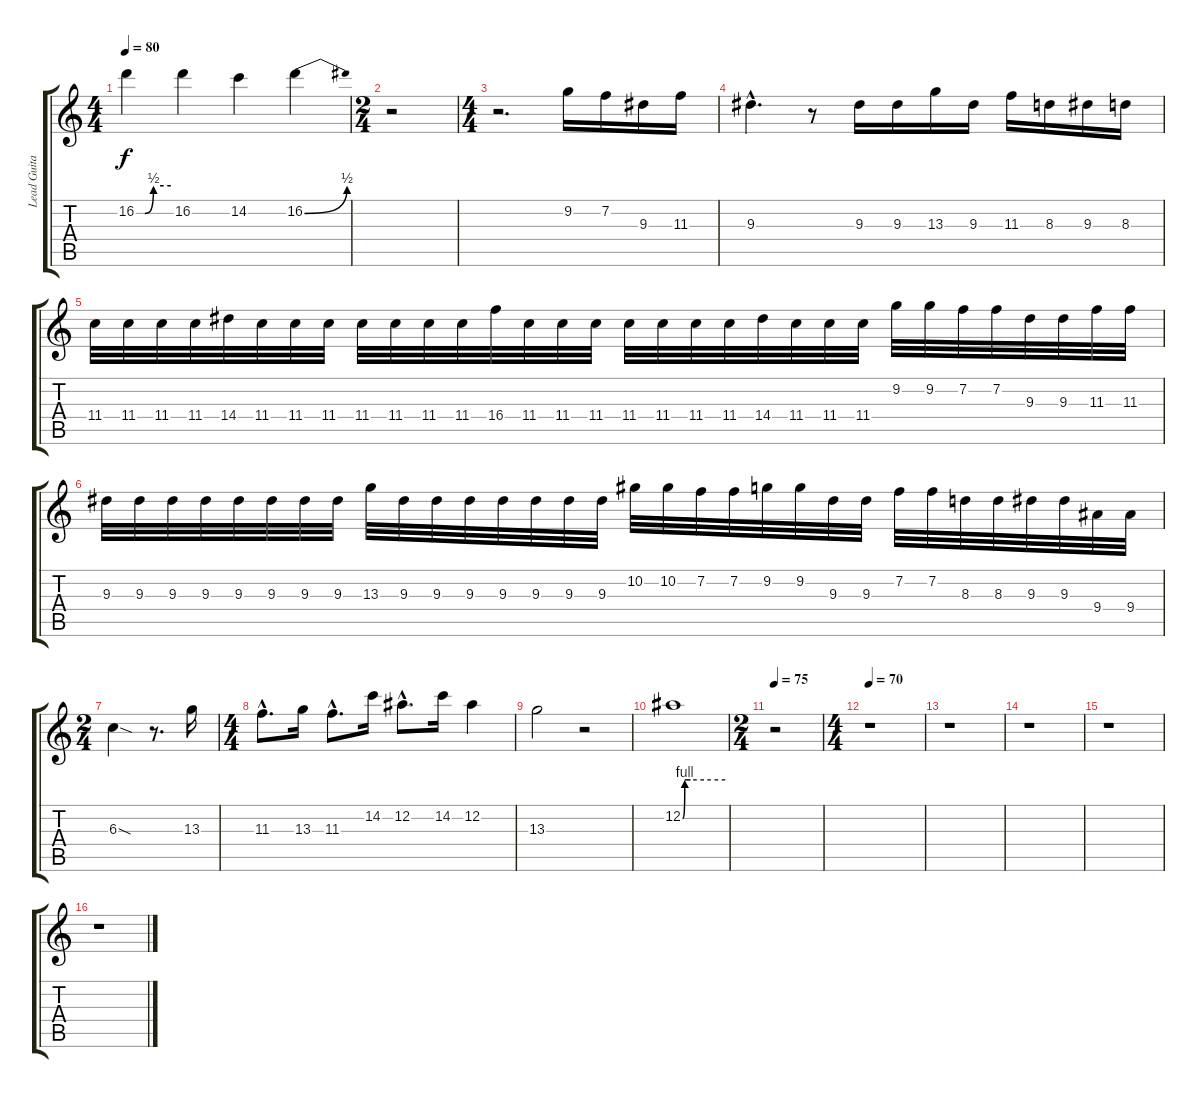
\track ("Lead Guitar 1" "Lead Guita") {instrument distortionguitar}
\staff {score tabs}
\tuning (Eb4 Bb3 Gb3 Db3 Ab2 Db2) {hide}
\ts (4 4)
\tempo 80
\clef g2
\ks c
16.2{be (custom 0 0 15 0 30 2 60 2)}.4{dy f} 16.2.4 14.2.4 16.2{be (bend 0 0 60 2)}.4 |
\ts (2 4)
r.2 |
\ts (4 4)
r.2{d} 9.2.16 7.2.16 9.3.16 11.3.16 |
9.3{hac}.4{d} r.8 9.3.16 9.3.16 13.3.16 9.3.16 11.3.16 8.3.16 9.3.16 8.3.16 |
11.4.32 11.4.32 11.4.32 11.4.32 14.4.32 11.4.32 11.4.32 11.4.32 11.4.32 11.4.32 11.4.32 11.4.32 16.4.32 11.4.32 11.4.32 11.4.32 11.4.32 11.4.32 11.4.32 11.4.32 14.4.32 11.4.32 11.4.32 11.4.32 9.2.32 9.2.32 7.2.32 7.2.32 9.3.32 9.3.32 11.3.32 11.3.32 |
9.3.32 9.3.32 9.3.32 9.3.32 9.3.32 9.3.32 9.3.32 9.3.32 13.3.32 9.3.32 9.3.32 9.3.32 9.3.32 9.3.32 9.3.32 9.3.32 10.2.32 10.2.32 7.2.32 7.2.32 9.2.32 9.2.32 9.3.32 9.3.32 7.2.32 7.2.32 8.3.32 8.3.32 9.3.32 9.3.32 9.4.32 9.4.32 |
\ts (2 4)
6.3{sod}.4 r.8{d} 13.3.16 |
\ts (4 4)
11.3{hac}.8{d} 13.3.16 11.3{hac}.8{d} 14.2.16 12.2{hac}.8{d} 14.2.16 12.2.4 |
13.3.2 r.2 |
12.2{be (custom 0 0 3 4 11 4 30 4 60 4)}.1 |
\ts (2 4)
\tempo 75
r.2 |
\ts (4 4)
\tempo 70
r.1 |
r.1 |
r.1 |
r.1 |
r.1
